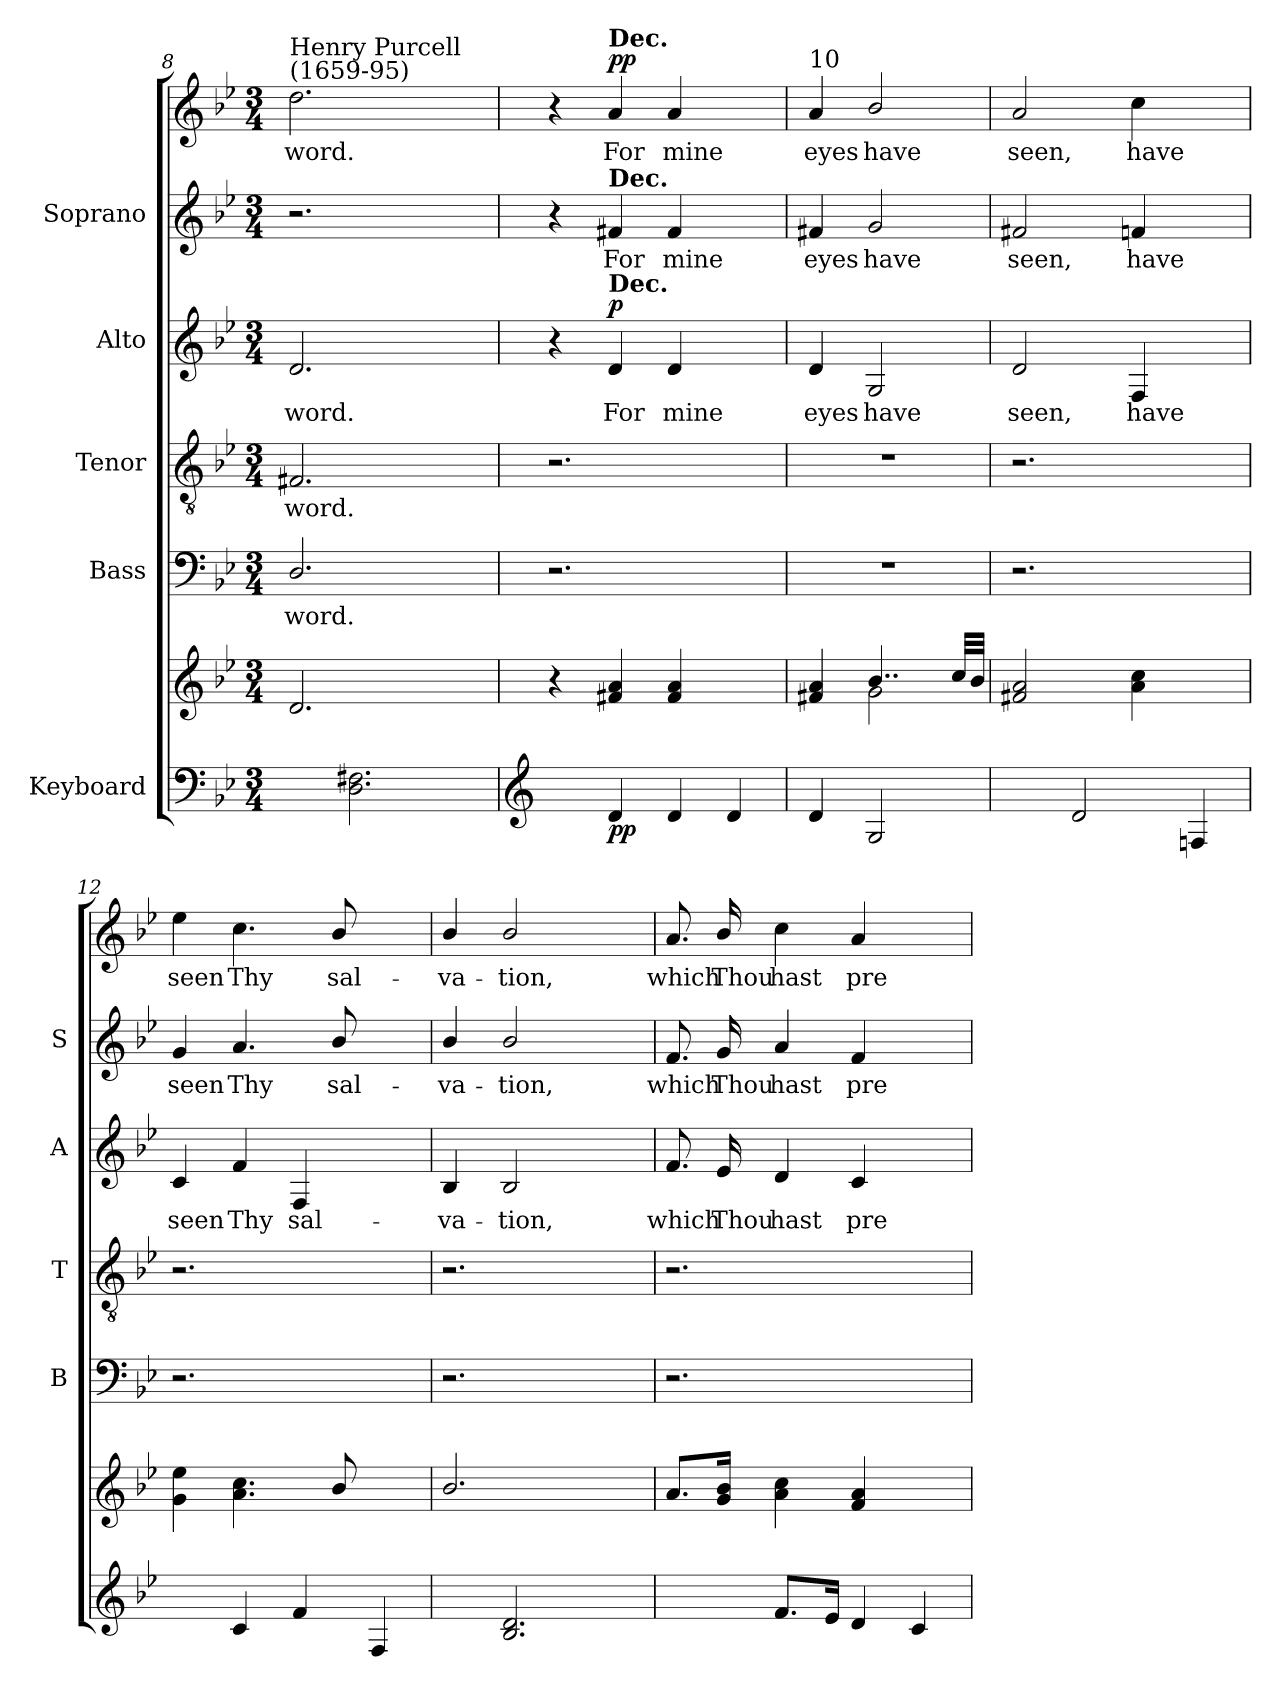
**kern	**kern	**dynam	**kern	**text	**kern	**text	**kern	**text	**dynam	**kern	**text	**kern	**text	**dynam
*part5	*part5	*part5	*part4	*part4	*part3	*part3	*part2	*part2	*part2	*part1	*part1	*part1	*part1	*part1
*staff7	*staff6	*staff6/7	*staff5	*staff5	*staff4	*staff4	*staff3	*staff3	*staff3	*staff2	*staff2	*staff1	*staff1	*staff1/2
*I"Keyboard	*	*	*I"Bass	*	*I"Tenor	*	*I"Alto	*	*	*I"Soprano	*	*	*	*
*	*	*	*I'B	*	*I'T	*	*I'A	*	*	*I'S	*	*	*	*
*clefF4	*clefG2	*	*clefF4	*	*clefGv2	*	*clefG2	*	*	*clefG2	*	*clefG2	*	*
*k[b-e-]	*k[b-e-]	*	*k[b-e-]	*	*k[b-e-]	*	*k[b-e-]	*	*	*k[b-e-]	*	*k[b-e-]	*	*
*B-:	*B-:	*	*B-:	*	*B-:	*	*B-:	*	*	*B-:	*	*B-:	*	*
*M3/4	*M3/4	*	*M3/4	*	*M3/4	*	*M3/4	*	*	*M3/4	*	*M3/4	*	*
=8	=8	=8	=8	=8	=8	=8	=8	=8	=8	=8	=8	=8	=8	=8
*	*^	*	*	*	*	*	*	*	*	*	*	*	*	*
!	!	!	!	!	!	!	!	!	!	!	!	!	!LO:TX:a:t=Henry Purcell\n(1659-95)	!	!
!	!	!LO:N:vis=1	!	!	!LO:LY:b	!	!LO:LY:b	!	!LO:LY:b	!	!	!	!	!LO:LY:b	!
4ryy	2.d/	2.ryy	.	2.D/	word.	2.F#X/	word.	2.d/	word.	.	2.r	.	2.dd\	word.	.
2.D\ 2.F#X\	.	.	.	.	.	.	.	.	.	.	.	.	.	.	.
.	4ryy	4ryy	.	4ryy	.	4ryy	.	4ryy	.	.	4ryy	.	4ryy	.	.
!!LO:LB:g=z
=9	=9	=9	=9	=9	=9	=9	=9	=9	=9	=9	=9	=9	=9	=9	=9
*clefG2	*	*	*	*	*	*	*	*	*	*	*	*	*	*	*
!	!	!LO:N:vis=1	!	!	!	!	!	!	!	!	!	!	!	!	!
4ryy	4r	2.ryy	.	2.r	.	2.r	.	4r	.	.	4r	.	4r	.	.
!	!	!	!	!	!	!	!	!	!	!	!	!	!LO:TX:a:B:t=Dec.	!	!
!	!	!	!	!	!	!	!	!	!	!	!LO:TX:a:B:t=Dec.	!	!	!	!
!	!	!	!	!	!	!	!	!LO:TX:a:B:t=Dec.	!	!	!	!	!	!	!
!	!	!	!LO:DY:b=2	!	!	!	!	!	!LO:LY:b	!	!	!LO:LY:b	!	!LO:LY:b	!
!	!	!	!LO:DY:n=1:b	!	!	!	!	!	!	!LO:DY:b	!	!	!	!	!LO:DY:b=2
!	!	!	!	!	!	!	!	!	!	!	!	!	!	!	!LO:DY:n=1:b
4d/	4f#X/ 4a/	.	p p	.	.	.	.	4d/	For	p	4f#X/	For	4a/	For	p p
!	!	!	!	!	!	!	!	!	!LO:LY:b	!	!	!LO:LY:b	!	!LO:LY:b	!
4d/	4f#/ 4a/	.	.	.	.	.	.	4d/	mine	.	4f#/	mine	4a/	mine	.
4d/	4ryy	4ryy	.	4ryy	.	4ryy	.	4ryy	.	.	4ryy	.	4ryy	.	.
=10	=10	=10	=10	=10	=10	=10	=10	=10	=10	=10	=10	=10	=10	=10	=10
!	!	!	!	!	!	!	!	!	!	!	!	!	!LO:TX:a:t=10	!	!
!	!	!	!	!	!	!	!	!	!LO:LY:b	!	!	!LO:LY:b	!	!LO:LY:b	!
4d/	4f#X/ 4a/	4ryy	.	2.r	.	2.r	.	4d/	eyes	.	4f#X/	eyes	4a/	eyes	.
!	!	!	!	!	!	!	!	!	!LO:LY:b	!	!	!LO:LY:b	!	!LO:LY:b	!
2G/	4..b-/	2g\	.	.	.	.	.	2G/	have	.	2g/	have	2b-/	have	.
.	32cc/LLL	.	.	.	.	.	.	.	.	.	.	.	.	.	.
.	32b-/JJJ	.	.	.	.	.	.	.	.	.	.	.	.	.	.
=11	=11	=11	=11	=11	=11	=11	=11	=11	=11	=11	=11	=11	=11	=11	=11
!	!	!LO:N:vis=1	!	!	!	!	!	!	!LO:LY:b	!	!	!LO:LY:b	!	!LO:LY:b	!
4ryy	2f#X/ 2a/	2.ryy	.	2.r	.	2.r	.	2d/	seen,	.	2f#X/	seen,	2a/	seen,	.
2d/	.	.	.	.	.	.	.	.	.	.	.	.	.	.	.
!	!	!	!	!	!	!	!	!	!LO:LY:b	!	!	!LO:LY:b	!	!LO:LY:b	!
.	4a\ 4cc\	.	.	.	.	.	.	4F/	have	.	4fn/	have	4cc\	have	.
4Fni/	4ryy	4ryy	.	4ryy	.	4ryy	.	4ryy	.	.	4ryy	.	4ryy	.	.
=12	=12	=12	=12	=12	=12	=12	=12	=12	=12	=12	=12	=12	=12	=12	=12
!	!	!LO:N:vis=1	!	!	!	!	!	!	!LO:LY:b	!	!	!LO:LY:b	!	!LO:LY:b	!
4ryy	4g\ 4ee-\	2.ryy	.	2.r	.	2.r	.	4c/	seen	.	4g/	-seen	4ee-\	seen	.
!	!	!	!	!	!	!	!	!	!LO:LY:b	!	!	!LO:LY:b	!	!LO:LY:b	!
4c/	4.a\ 4.cc\	.	.	.	.	.	.	4f/	Thy	.	4.a/	Thy	4.cc\	Thy	.
!	!	!	!	!	!	!	!	!	!LO:LY:b	!	!	!	!	!	!
4f/	.	.	.	.	.	.	.	4F/	sal-	.	.	.	.	.	.
!	!	!	!	!	!	!	!	!	!	!	!	!LO:LY:b	!	!LO:LY:b	!
.	8b-/	.	.	.	.	.	.	.	.	.	8b-/	sal-	8b-/	sal-	.
4F/	4ryy	4ryy	.	4ryy	.	4ryy	.	4ryy	.	.	4ryy	.	4ryy	.	.
=13	=13	=13	=13	=13	=13	=13	=13	=13	=13	=13	=13	=13	=13	=13	=13
!	!	!LO:N:vis=1	!	!	!	!	!	!	!LO:LY:b	!	!	!LO:LY:b	!	!LO:LY:b	!
4ryy	2.b-/	2.ryy	.	2.r	.	2.r	.	4B-/	-va-	.	4b-/	va-	4b-/	-va-	.
!	!	!	!	!	!	!	!	!	!LO:LY:b	!	!	!LO:LY:b	!	!LO:LY:b	!
2.B-/ 2.d/	.	.	.	.	.	.	.	2B-/	-tion,	.	2b-/	-tion,	2b-/	-tion,	.
.	4ryy	4ryy	.	4ryy	.	4ryy	.	4ryy	.	.	4ryy	.	4ryy	.	.
=14	=14	=14	=14	=14	=14	=14	=14	=14	=14	=14	=14	=14	=14	=14	=14
!	!	!LO:N:vis=1	!	!	!	!	!	!	!LO:LY:b	!	!	!LO:LY:b	!	!LO:LY:b	!
4ryy	8.a/L	2.ryy	.	2.r	.	2.r	.	8.f/	which	.	8.f/	-which	8.a/	which	.
!	!	!	!	!	!	!	!	!	!LO:LY:b	!	!	!LO:LY:b	!	!LO:LY:b	!
.	16g/ 16b-/Jk	.	.	.	.	.	.	16e-/	Thou	.	16g/	Thou	16b-/	Thou	.
!	!	!	!	!	!	!	!	!	!LO:LY:b	!	!	!LO:LY:b	!	!LO:LY:b	!
8.f/L	4a\ 4cc\	.	.	.	.	.	.	4d/	hast	.	4a/	hast	4cc\	hast	.
16e-/Jk	.	.	.	.	.	.	.	.	.	.	.	.	.	.	.
!	!	!	!	!	!	!	!	!	!LO:LY:b	!	!	!LO:LY:b	!	!LO:LY:b	!
4d/	4f/ 4a/	.	.	.	.	.	.	4c/	pre-	.	4f/	pre-	4a/	pre-	.
4c/	4ryy	4ryy	.	4ryy	.	4ryy	.	4ryy	.	.	4ryy	.	4ryy	.	.
*	*v	*v	*	*	*	*	*	*	*	*	*	*	*	*	*
=	=	=	=	=	=	=	=	=	=	=	=	=	=	=
*-	*-	*-	*-	*-	*-	*-	*-	*-	*-	*-	*-	*-	*-	*-
